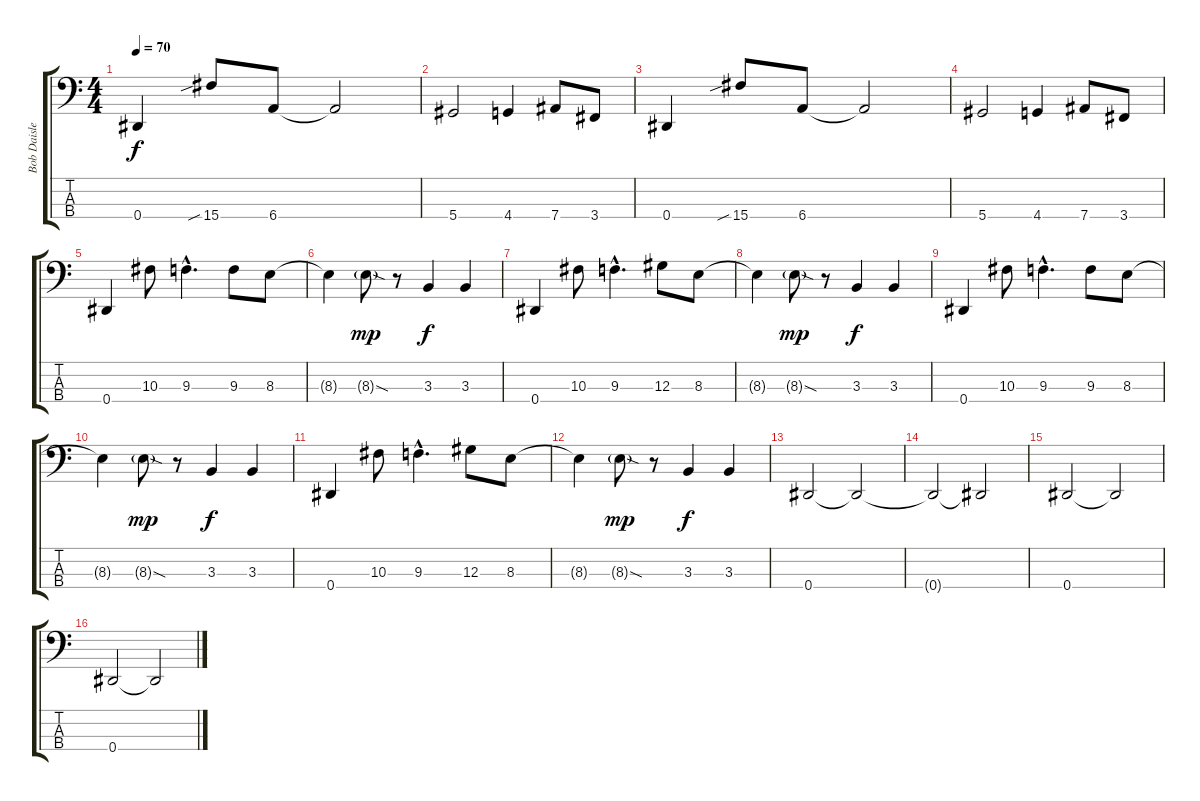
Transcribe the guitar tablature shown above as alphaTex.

\track ("Bob Daisley" "Bob Daisle") {instrument electricbassfinger}
\staff {score tabs}
\tuning (Gb2 Db2 Ab1 Eb1) {hide}
\ts (4 4)
\tempo 70
\clef f4
\ks c
0.4.4{dy f} 15.4{sib}.8 6.4.8 6.4{t}.2 |
5.4.2 4.4.4 7.4.8 3.4.8 |
0.4.4 15.4{sib}.8 6.4.8 6.4{t}.2 |
5.4.2 4.4.4 7.4.8 3.4.8 |
0.4.4 10.3.8 9.3{hac}.4{d} 9.3.8 8.3.8 |
8.3{t}.4 8.3{sod g}.8{dy mp} r.8 3.3.4{dy f} 3.3.4 |
0.4.4 10.3.8 9.3{hac}.4{d} 12.3.8 8.3.8 |
8.3{t}.4 8.3{sod g}.8{dy mp} r.8 3.3.4{dy f} 3.3.4 |
0.4.4 10.3.8 9.3{hac}.4{d} 9.3.8 8.3.8 |
8.3{t}.4 8.3{sod g}.8{dy mp} r.8 3.3.4{dy f} 3.3.4 |
0.4.4 10.3.8 9.3{hac}.4{d} 12.3.8 8.3.8 |
8.3{t}.4 8.3{sod g}.8{dy mp} r.8 3.3.4{dy f} 3.3.4 |
0.4.2 0.4{t}.2 |
0.4{t}.2 0.4{t}.2 |
0.4.2 0.4{t}.2 |
0.4.2 0.4{t}.2
